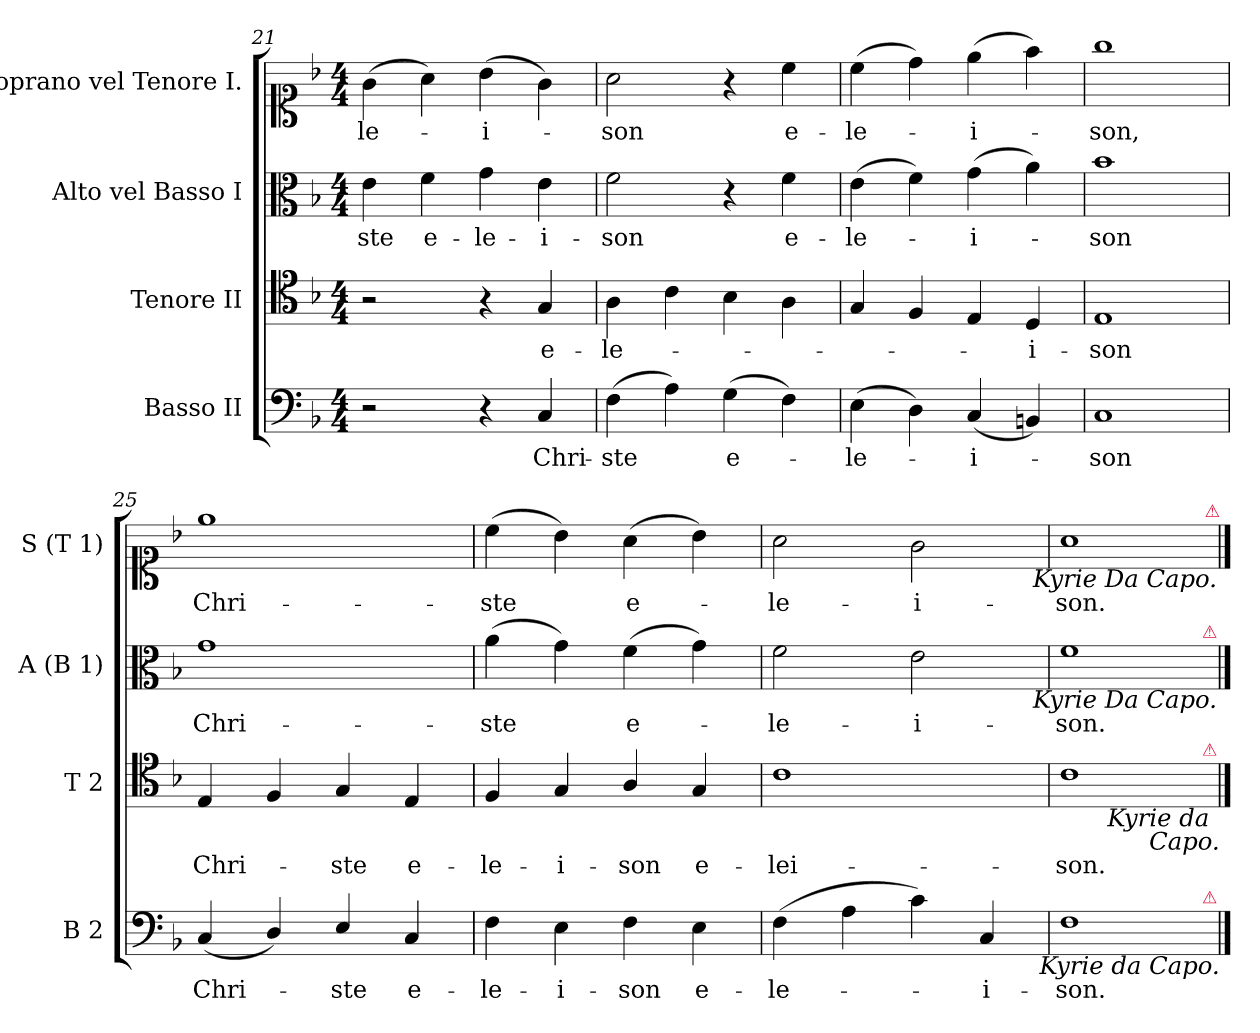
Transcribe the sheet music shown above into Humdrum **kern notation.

**kern	**text	**kern	**text	**kern	**text	**kern	**text
*part4	*part4	*part3	*part3	*part2	*part2	*part1	*part1
*staff4	*staff4	*staff3	*staff3	*staff2	*staff2	*staff1	*staff1
*I"Basso II	*	*I"Tenore II	*	*I"Alto vel Basso I	*	*I"Soprano vel Tenore I.	*
*I'B 2	*	*I'T 2	*	*I'A (B 1)	*	*I'S (T 1)	*
*clefF4	*	*clefC4	*	*clefC3	*	*clefC1	*
*k[b-]	*	*k[b-]	*	*k[b-]	*	*k[b-]	*
*M4/4	*	*M4/4	*	*M4/4	*	*M4/4	*
=21	=21	=21	=21	=21	=21	=21	=21
2r	.	2r	.	4e\	-ste	(>4g\	-le-
.	.	.	.	4f\	e-	4a\)	.
4r	.	4r	.	4g\	-le-	(>4b-\	-i-
4C/	Chri-	4G/	e-	4e\	-i-	4g\)	.
=22	=22	=22	=22	=22	=22	=22	=22
(>4F\	-ste	4A\	-le-	2f\	-son	2a\	-son
4A\)	.	4c\	.	.	.	.	.
(>4G\	e-	4B-\	.	4r	.	4r	.
4F\)	.	4A\	.	4f\	e-	4cc\	e-
=23	=23	=23	=23	=23	=23	=23	=23
(>4E\	-le-	4G/	.	(>4e\	-le-	(>4cc\	-le-
4D\)	.	4F/	.	4f\)	.	4dd\)	.
(>4C/	-i-	4E/	.	(>4g\	-i-	(>4ee\	-i-
4BBn/)	.	4D/	-i-	4a\)	.	4ff\)	.
=24	=24	=24	=24	=24	=24	=24	=24
1C	-son	1E	-son	1b-	-son	1gg	-son,
=25	=25	=25	=25	=25	=25	=25	=25
(<4C/	Chri-	4E/	Chri-	1g	Chri-	1ee	Chri-
4D/)	.	4F/	.	.	.	.	.
4E/	-ste	4G/	-ste	.	.	.	.
4C/	e-	4E/	e-	.	.	.	.
=26	=26	=26	=26	=26	=26	=26	=26
4F\	-le-	4F/	-le-	(>4a\	-ste	(>4cc\	-ste
4E\	-i-	4G/	-i-	4g\)	.	4b-\)	.
4F\	-son	4A/	-son	(>4f\	e-	(>4a\	e-
4E\	e-	4G/	e-	4g\)	.	4b-\)	.
=27	=27	=27	=27	=27	=27	=27	=27
(>4F\	-le-	1c	-lei-	2f\	-le-	2a\	-le-
4A\	.	.	.	.	.	.	.
4c\)	.	.	.	2e\	-i-	2g\	-i-
4C/	-i-	.	.	.	.	.	.
=28	=28	=28	=28	=28	=28	=28	=28
1F	-son.	1c	-son.	1f	-son.	1a	-son.
!	!	!	!	!	!	!LO:TX:a:color=crimson:t=⚠	!
!	!	!	!	!	!	!LO:TX:b:i:t=Kyrie Da Capo.	!
!	!	!	!	!LO:TX:a:color=crimson:t=⚠	!	!	!
!	!	!	!	!LO:TX:b:i:t=Kyrie Da Capo.	!	!	!
!	!	!LO:TX:a:color=crimson:t=⚠	!	!	!	!	!
!	!	!LO:TX:b:i:t=Kyrie da \nCapo.	!	!	!	!	!
!LO:TX:a:color=crimson:t=⚠	!	!	!	!	!	!	!
!LO:TX:b:i:t=Kyrie da Capo.	!	!	!	!	!	!	!
==	==	==	==	==	==	==	==
*-	*-	*-	*-	*-	*-	*-	*-
